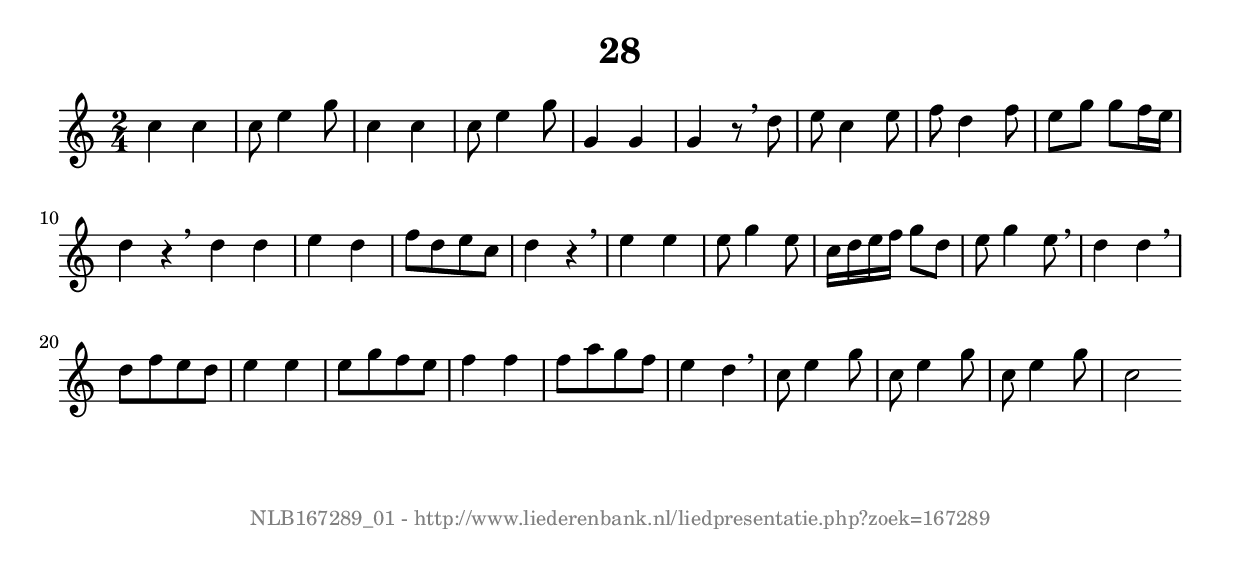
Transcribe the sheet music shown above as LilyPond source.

%
% produced by wce2krn 1.64 (7 June 2014)
%
\version"2.16"
#(append! paper-alist '(("long" . (cons (* 210 mm) (* 2000 mm)))))
#(set-default-paper-size "long")
sb = {\breathe}
mBreak = {\breathe }
bBreak = {\breathe }
x = {\once\override NoteHead #'style = #'cross }
gl=\glissando
itime={\override Staff.TimeSignature #'stencil = ##f }
ficta = {\once\set suggestAccidentals = ##t}
fine = {\once\override Score.RehearsalMark #'self-alignment-X = #1 \mark \markup {\italic{Fine}}}
dc = {\once\override Score.RehearsalMark #'self-alignment-X = #1 \mark \markup {\italic{D.C.}}}
dcf = {\once\override Score.RehearsalMark #'self-alignment-X = #1 \mark \markup {\italic{D.C. al Fine}}}
dcc = {\once\override Score.RehearsalMark #'self-alignment-X = #1 \mark \markup {\italic{D.C. al Coda}}}
ds = {\once\override Score.RehearsalMark #'self-alignment-X = #1 \mark \markup {\italic{D.S.}}}
dsf = {\once\override Score.RehearsalMark #'self-alignment-X = #1 \mark \markup {\italic{D.S. al Fine}}}
dsc = {\once\override Score.RehearsalMark #'self-alignment-X = #1 \mark \markup {\italic{D.S. al Coda}}}
pv = {\set Score.repeatCommands = #'((volta "1"))}
sv = {\set Score.repeatCommands = #'((volta "2"))}
tv = {\set Score.repeatCommands = #'((volta "3"))}
qv = {\set Score.repeatCommands = #'((volta "4"))}
xv = {\set Score.repeatCommands = #'((volta #f))}
\header{ tagline = ""
title = "28"
}
\score {{
\key c \major
\relative g'
{
\set melismaBusyProperties = #'()
\time 2/4
\tempo 4=120
\override Score.MetronomeMark #'transparent = ##t
\override Score.RehearsalMark #'break-visibility = #(vector #t #t #f)
c4 c c8 e4 g8 c,4 c c8 e4 g8 g,4 g g r8 \sb d' e c4 e8 f d4 f8 e g g f16 e d4 r4 \bar ":|:" \bBreak
d4 d e d f8[ d e c] d4 r4 \sb e e e8 g4 e8 c16 d e f g8 d e g4 e8 \sb d4 d \mBreak \bar "|"
d8[ f e d] e4 e e8[ g f e] f4 f f8[ a g f] e4 d \sb c8 e4 g8 c,8 e4 g8 c,8 e4 g8 c,2 \bar ":|"
 }}
 \midi { }
 \layout {
            indent = 0.0\cm
}
}
\markup { \vspace #0 } \markup { \with-color #grey \fill-line { \center-column { \smaller "NLB167289_01 - http://www.liederenbank.nl/liedpresentatie.php?zoek=167289" } } }
